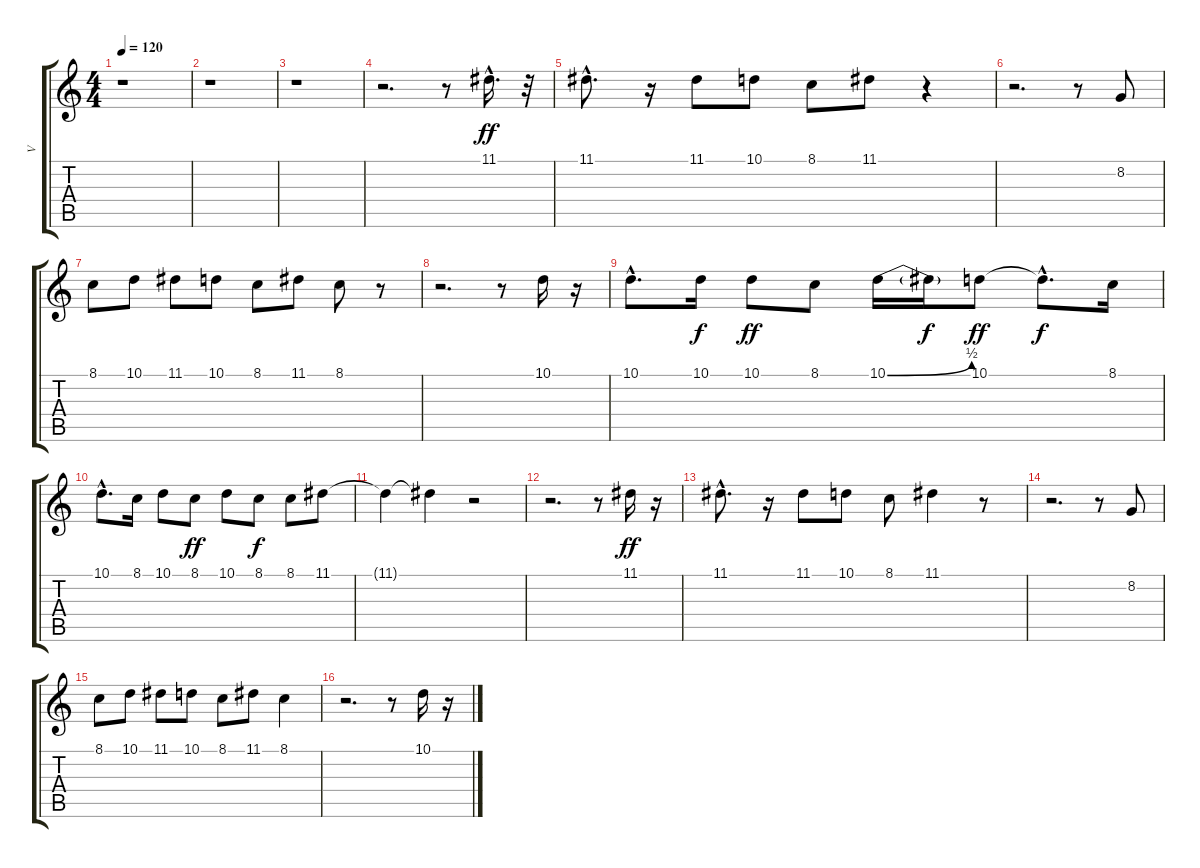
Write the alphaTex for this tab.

\track ("V" "V") {instrument flute}
\staff {score tabs}
\tuning (E4 B3 G3 D3 A2 E2) {hide}
\ts (4 4)
\tempo 120
\clef g2
\ks c
r.1{dy ff} |
r.1 |
r.1 |
r.2{d} r.8 11.1{hac}.16{d} r.32 |
11.1{hac}.8{d} r.16 11.1.8 10.1.8 8.1.8 11.1.8 r.4 |
r.2{d} r.8 8.2.8 |
8.1.8 10.1.8 11.1.8 10.1.8 8.1.8 11.1.8 8.1.8 r.8 |
r.2{d} r.8 10.1.16 r.16 |
10.1{hac}.8{d} 10.1.16{dy f} 10.1.8{dy ff} 8.1.8 10.1{be (bend 0 0 60 2)}.16 10.1{t}.16{dy f} 10.1.8{dy ff} 10.1{hac t}.8{d dy f} 8.1.16 |
10.1{hac}.8{d} 8.1.16 10.1.8 8.1.8{dy ff} 10.1.8 8.1.8{dy f} 8.1.8 11.1.8 |
11.1{t}.4 11.1{t}.4 r.2 |
r.2{d} r.8 11.1.16{dy ff} r.16 |
11.1{hac}.8{d} r.16 11.1.8 10.1.8 8.1.8 11.1.4 r.8 |
r.2{d} r.8 8.2.8 |
8.1.8 10.1.8 11.1.8 10.1.8 8.1.8 11.1.8 8.1.4 |
r.2{d} r.8 10.1.16 r.16
